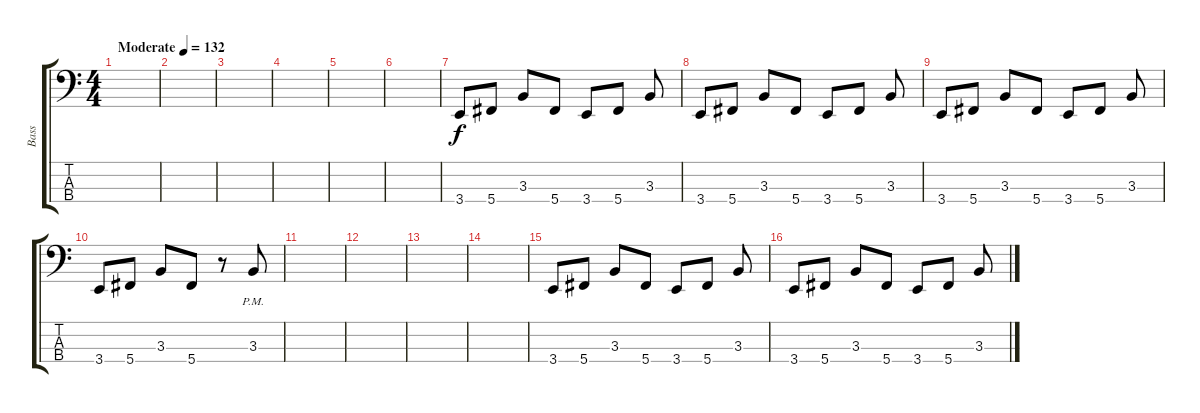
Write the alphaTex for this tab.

\track ("Bass" "Bass") {instrument electricbasspick}
\staff {score tabs}
\tuning (Gb2 Db2 Ab1 Db1) {hide}
\ts (4 4)
\tempo (132 "Moderate")
\clef f4
\ks c
|
|
|
|
|
|
3.4.8 5.4.8 3.3.8 5.4.8 3.4.8 5.4.8 3.3.8 |
3.4.8 5.4.8 3.3.8 5.4.8 3.4.8 5.4.8 3.3.8 |
3.4.8 5.4.8 3.3.8 5.4.8 3.4.8 5.4.8 3.3.8 |
3.4.8 5.4.8 3.3.8 5.4.8 r.8 3.3{pm}.8 |
|
|
|
|
3.4.8 5.4.8 3.3.8 5.4.8 3.4.8 5.4.8 3.3.8 |
3.4.8 5.4.8 3.3.8 5.4.8 3.4.8 5.4.8 3.3.8
